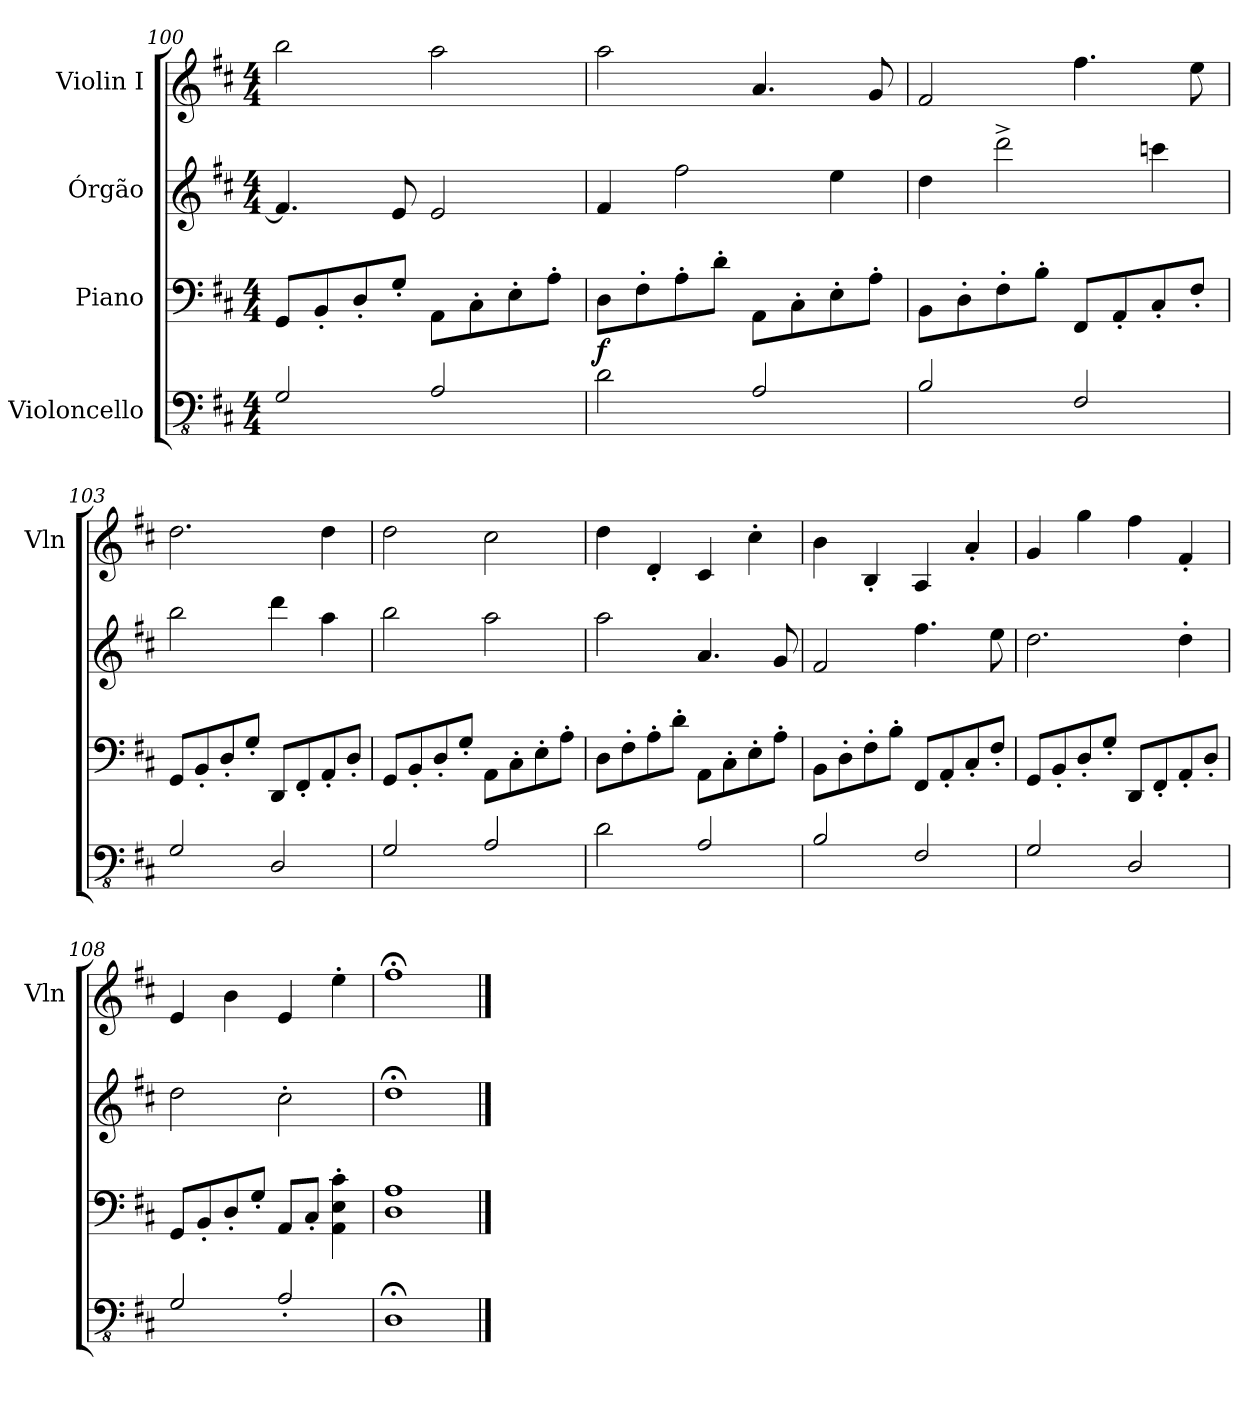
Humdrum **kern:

**kern	**kern	**dynam	**kern	**kern
*part4	*part3	*part3	*part2	*part1
*staff4	*staff3	*staff3	*staff2	*staff1
*I"Violoncello	*I"Piano	*	*I"Órgão	*I"Violin I
*	*	*	*	*I'Vln
*clefFv4	*clefF4	*	*clefG2	*clefG2
*ITrd7c12	*	*	*	*
*k[f#c#]	*k[f#c#]	*	*k[f#c#]	*k[f#c#]
*M4/4	*M4/4	*	*M4/4	*M4/4
=100	=100	=100	=100	=100
2GGG/	8GG/L	.	4.f#/]	2bb\
.	8BB'/	.	.	.
.	8D'/	.	.	.
.	8G'/J	.	8e/	.
2AAA/	8AA\L	.	2e/	2aa\
.	8C#'\	.	.	.
.	8E'\	.	.	.
.	8A'\J	.	.	.
=101	=101	=101	=101	=101
!	!	!LO:DY:b	!	!
2DD\	8D\L	f	4f#/	2aa\
.	8F#'\	.	.	.
.	8A'\	.	2ff#\	.
.	8d'\J	.	.	.
2AAA/	8AA\L	.	.	4.a/
.	8C#'\	.	.	.
.	8E'\	.	4ee\	.
.	8A'\J	.	.	8g/
!!LO:PB:g=z
=102	=102	=102	=102	=102
2BBB/	8BB\L	.	4dd\	2f#/
.	8D'\	.	.	.
.	8F#'\	.	2ddd^\	.
.	8B'\J	.	.	.
2FFF#/	8FF#/L	.	.	4.ff#\
.	8AA'/	.	.	.
.	8C#'/	.	4cccn\	.
.	8F#'/J	.	.	8ee\
=103	=103	=103	=103	=103
2GGG/	8GG/L	.	2bb\	2.dd\
.	8BB'/	.	.	.
.	8D'/	.	.	.
.	8G'/J	.	.	.
2DDD/	8DD/L	.	4ddd\	.
.	8FF#'/	.	.	.
.	8AA'/	.	4aa\	4dd\
.	8D'/J	.	.	.
=104	=104	=104	=104	=104
2GGG/	8GG/L	.	2bb\	2dd\
.	8BB'/	.	.	.
.	8D'/	.	.	.
.	8G'/J	.	.	.
2AAA/	8AA\L	.	2aa\	2cc#\
.	8C#'\	.	.	.
.	8E'\	.	.	.
.	8A'\J	.	.	.
=105	=105	=105	=105	=105
2DD\	8D\L	.	2aa\	4dd\
.	8F#'\	.	.	.
.	8A'\	.	.	4d'/
.	8d'\J	.	.	.
2AAA/	8AA\L	.	4.a/	4c#/
.	8C#'\	.	.	.
.	8E'\	.	.	4cc#'\
.	8A'\J	.	8g/	.
=106	=106	=106	=106	=106
2BBB/	8BB\L	.	2f#/	4b\
.	8D'\	.	.	.
.	8F#'\	.	.	4B'/
.	8B'\J	.	.	.
2FFF#/	8FF#/L	.	4.ff#\	4A/
.	8AA'/	.	.	.
.	8C#'/	.	.	4a'/
.	8F#'/J	.	8ee\	.
!!LO:LB:g=z
=107	=107	=107	=107	=107
2GGG/	8GG/L	.	2.dd\	4g/
.	8BB'/	.	.	.
.	8D'/	.	.	4gg\
.	8G'/J	.	.	.
2DDD/	8DD/L	.	.	4ff#\
.	8FF#'/	.	.	.
.	8AA'/	.	4dd'\	4f#'/
.	8D'/J	.	.	.
=108	=108	=108	=108	=108
2GGG/	8GG/L	.	2dd\	4e/
.	8BB'/	.	.	.
.	8D'/	.	.	4b\
.	8G'/J	.	.	.
*	*	*	*	*MM20
2AAA'/	8AA/L	.	2cc#'\	4e/
.	8C#'/J	.	.	.
.	4AA\' 4E\' 4c#\'	.	.	4ee'\
=109	=109	=109	=109	=109
1DDD;<	1D 1A	.	1dd;<	1ff#;<
==	==	==	==	==
*-	*-	*-	*-	*-
